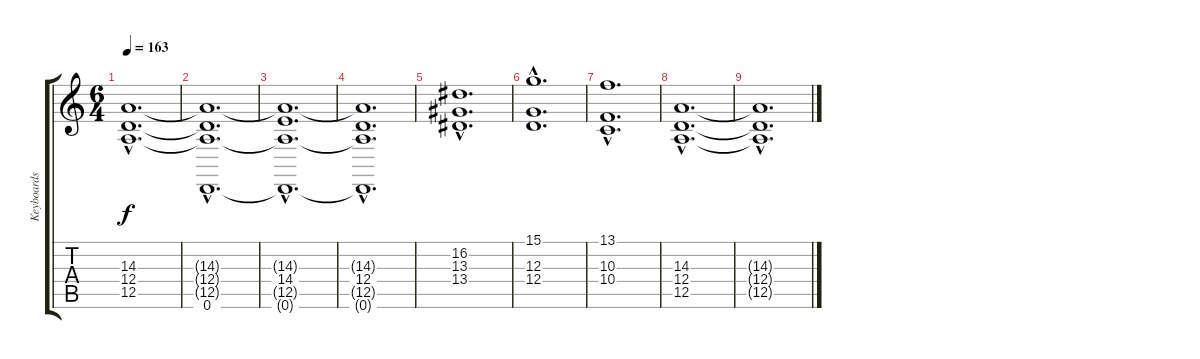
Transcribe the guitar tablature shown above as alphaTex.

\track ("Keyboards II" "Keyboards ") {instrument stringensemble2}
\staff {score tabs}
\tuning (E4 B3 G3 D3 A2 D2) {hide}
\ts (6 4)
\tempo 163
\clef g2
\ks c
(14.3{hac t} 12.4{hac t} 12.5{hac t}).1{d dy f} |
(14.3{hac t} 12.4{hac t} 12.5{hac t} 0.6{hac}).1{d} |
(14.3{hac t} 14.4{hac} 12.5{hac t} 0.6{hac t}).1{d} |
(14.3{hac t} 12.4{hac} 12.5{hac t} 0.6{hac t}).1{d} |
(16.2{hac} 13.3{hac} 13.4{hac}).1{d} |
(15.1{hac} 12.3{hac} 12.4{hac}).1{d} |
(13.1{hac} 10.3{hac} 10.4{hac}).1{d} |
(14.3{hac} 12.4{hac} 12.5{hac}).1{d} |
(14.3{hac t} 12.4{hac t} 12.5{hac t}).1{d}
